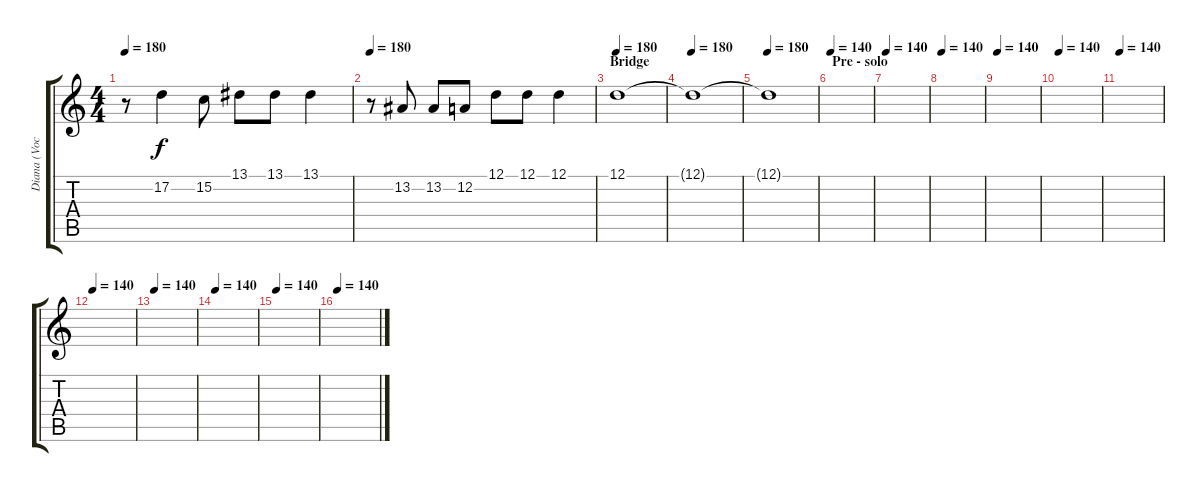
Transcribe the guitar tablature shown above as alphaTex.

\track ("Diana (Vocal)" "Diana (Voc") {instrument lead1square}
\staff {score tabs}
\tuning (D4 A3 F3 C3 G2 D2) {hide}
\ts (4 4)
\tempo 180
\clef g2
\ks c
r.8{dy f} 17.2.4 15.2.8 13.1.8 13.1.8 13.1.4 |
\tempo 180
r.8 13.2.8 13.2.8 12.2.8 12.1.8 12.1.8 12.1.4 |
\section ("" "Bridge")
\tempo 180
12.1.1 |
\tempo 180
12.1{t}.1{volume 0} |
\tempo 180
12.1{t}.1 |
\section ("" "Pre - solo")
\tempo 140
|
\tempo 140
|
\tempo 140
|
\tempo 140
|
\tempo 140
|
\tempo 140
|
\tempo 140
|
\tempo 140
|
\tempo 140
|
\tempo 140
|
\tempo 140
